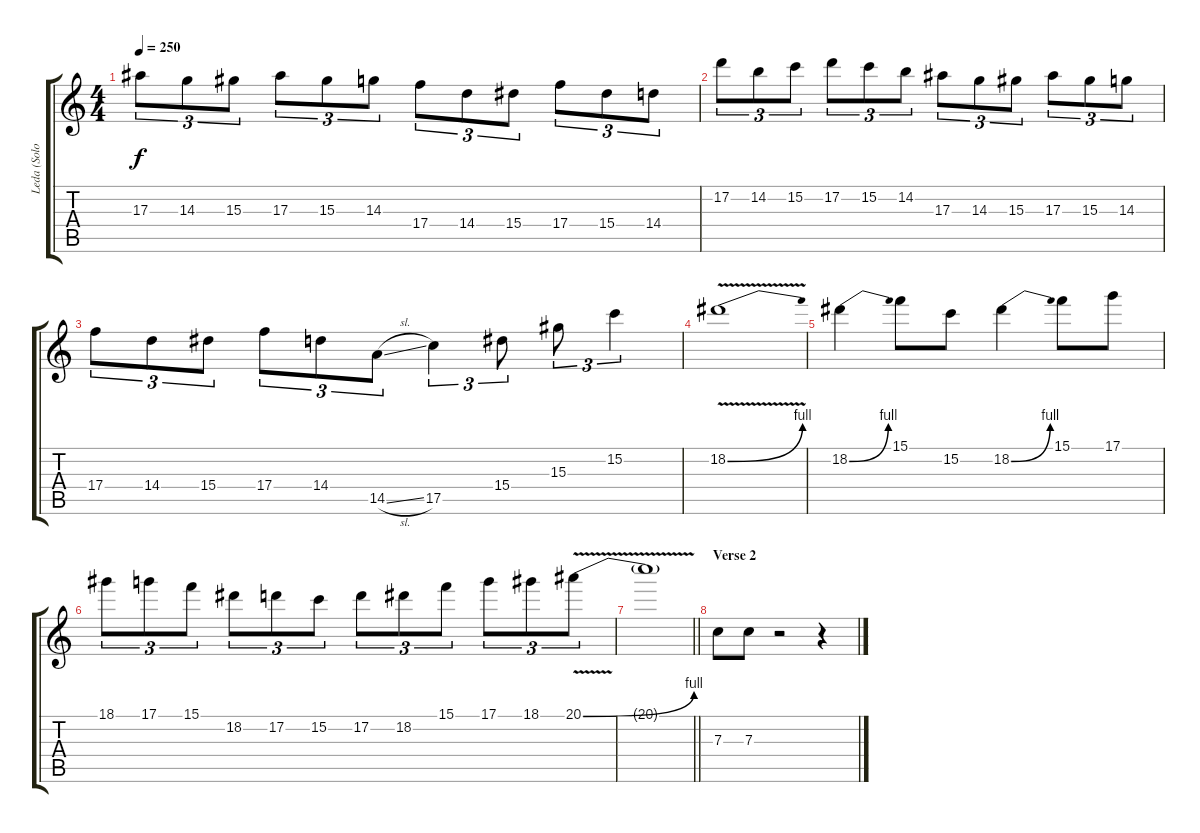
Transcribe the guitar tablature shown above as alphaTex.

\track ("Leda (Solo 1)" "Leda (Solo") {instrument overdrivenguitar}
\staff {score tabs}
\tuning (D4 A3 F3 C3 G2 C2) {hide}
\ts (4 4)
\tempo 250
\clef g2
\ks c
17.3.8{tu (3 2) dy f} 14.3.8{tu (3 2)} 15.3.8{tu (3 2)} 17.3.8{tu (3 2)} 15.3.8{tu (3 2)} 14.3.8{tu (3 2)} 17.4.8{tu (3 2)} 14.4.8{tu (3 2)} 15.4.8{tu (3 2)} 17.4.8{tu (3 2)} 15.4.8{tu (3 2)} 14.4.8{tu (3 2)} |
17.2.8{tu (3 2)} 14.2.8{tu (3 2)} 15.2.8{tu (3 2)} 17.2.8{tu (3 2)} 15.2.8{tu (3 2)} 14.2.8{tu (3 2)} 17.3.8{tu (3 2)} 14.3.8{tu (3 2)} 15.3.8{tu (3 2)} 17.3.8{tu (3 2)} 15.3.8{tu (3 2)} 14.3.8{tu (3 2)} |
17.4.8{tu (3 2)} 14.4.8{tu (3 2)} 15.4.8{tu (3 2)} 17.4.8{tu (3 2)} 14.4.8{tu (3 2)} 14.5{sl}.8{tu (3 2)} 17.5.4{tu (3 2)} 15.4.8{tu (3 2)} 15.3.8{tu (3 2)} 15.2.4{tu (3 2)} |
18.2{be (bend 0 0 60 4) v}.1 |
18.2{be (bend 0 0 60 4)}.4 15.1.8 15.2.8 18.2{be (bend 0 0 60 4)}.4 15.1.8 17.1.8 |
18.1.8{tu (3 2)} 17.1.8{tu (3 2)} 15.1.8{tu (3 2)} 18.2.8{tu (3 2)} 17.2.8{tu (3 2)} 15.2.8{tu (3 2)} 17.2.8{tu (3 2)} 18.2.8{tu (3 2)} 15.1.8{tu (3 2)} 17.1.8{tu (3 2)} 18.1.8{tu (3 2)} 20.1{be (bend 0 0 60 4) v}.8{tu (3 2)} |
\barLineRight lightlight
20.1{t}.1 |
\section ("" "Verse 2")
7.3.8 7.3.8 r.2 r.4
